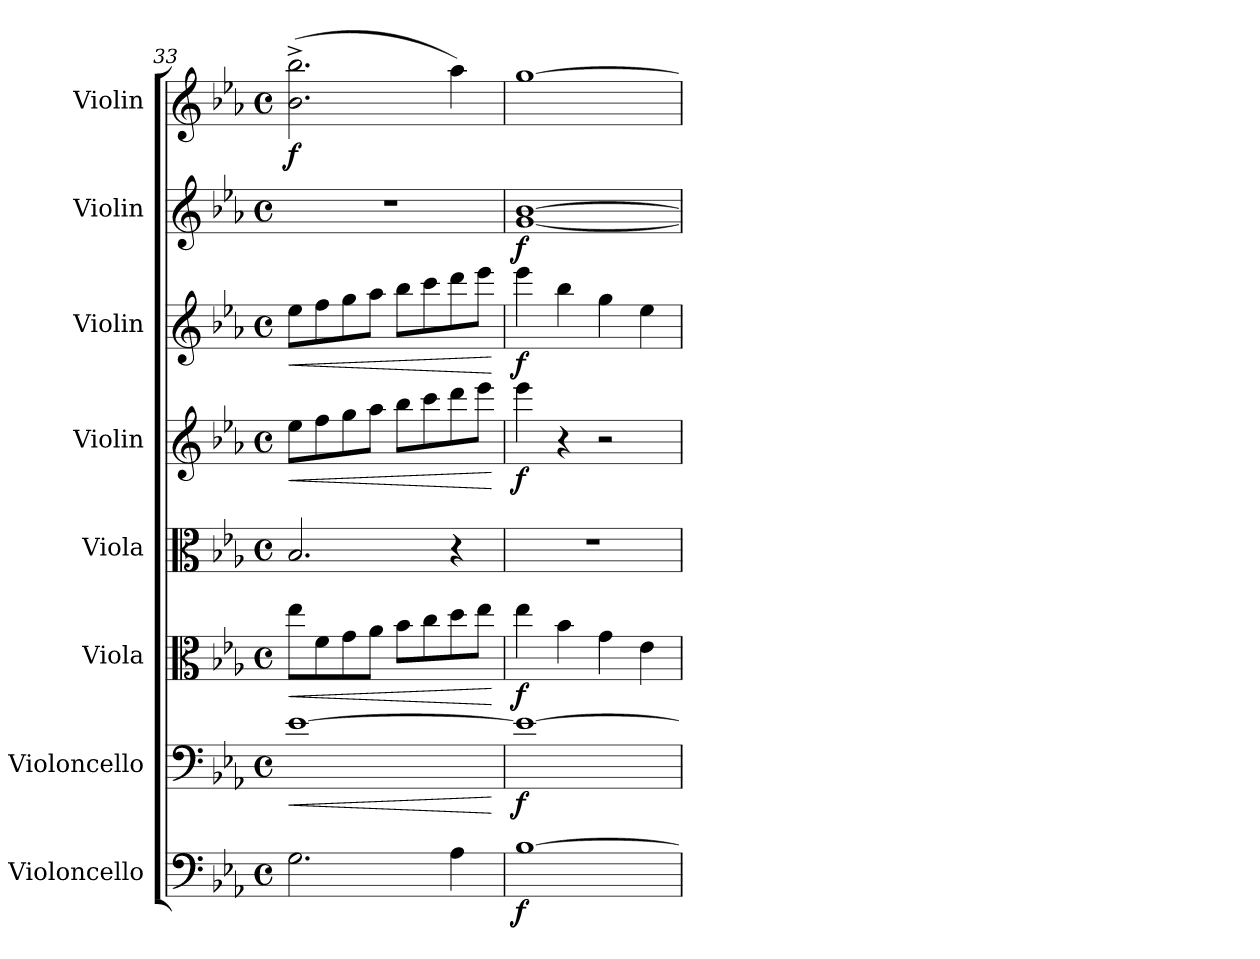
**kern	**dynam	**kern	**dynam	**kern	**dynam	**kern	**kern	**dynam	**kern	**dynam	**kern	**dynam	**kern	**dynam
*part8	*part8	*part7	*part7	*part6	*part6	*part5	*part4	*part4	*part3	*part3	*part2	*part2	*part1	*part1
*staff8	*staff8	*staff7	*staff7	*staff6	*staff6	*staff5	*staff4	*staff4	*staff3	*staff3	*staff2	*staff2	*staff1	*staff1
*I"Violoncello	*	*I"Violoncello	*	*I"Viola	*	*I"Viola	*I"Violin	*	*I"Violin	*	*I"Violin	*	*I"Violin	*
*I'Vc.	*	*I'Vc.	*	*I'Vla.	*	*I'Vla.	*I'Vln.	*	*I'Vln.	*	*I'Vln.	*	*I'Vln.	*
*clefF4	*	*clefF4	*	*clefC3	*	*clefC3	*clefG2	*	*clefG2	*	*clefG2	*	*clefG2	*
*k[b-e-a-]	*	*k[b-e-a-]	*	*k[b-e-a-]	*	*k[b-e-a-]	*k[b-e-a-]	*	*k[b-e-a-]	*	*k[b-e-a-]	*	*k[b-e-a-]	*
*M4/4	*	*M4/4	*	*M4/4	*	*M4/4	*M4/4	*	*M4/4	*	*M4/4	*	*M4/4	*
*met(c)	*	*met(c)	*	*met(c)	*	*met(c)	*met(c)	*	*met(c)	*	*met(c)	*	*met(c)	*
=33	=33	=33	=33	=33	=33	=33	=33	=33	=33	=33	=33	=33	=33	=33
!	!	!	!LO:HP:b	!	!LO:HP:b	!	!	!LO:HP:b	!	!LO:HP:b	!	!	!	!LO:DY:b
2.G\	.	[1e-	<	8ee-\L	<	2.B-/	8ee-\L	<	8ee-\L	<	1r	.	(>2.b-\^ 2.bb-\^	f
.	.	.	.	8f\	.	.	8ff\	.	8ff\	.	.	.	.	.
.	.	.	.	8g\	.	.	8gg\	.	8gg\	.	.	.	.	.
.	.	.	.	8a-\J	.	.	8aa-\J	.	8aa-\J	.	.	.	.	.
.	.	.	.	8b-\L	.	.	8bb-\L	.	8bb-\L	.	.	.	.	.
.	.	.	.	8cc\	.	.	8ccc\	.	8ccc\	.	.	.	.	.
4A-\	.	.	.	8dd\	.	4r	8ddd\	.	8ddd\	.	.	.	4aa-\)	.
.	.	.	.	8ee-\J	.	.	8eee-\J	.	8eee-\J	.	.	.	.	.
.	.	.	[	.	[	.	.	[	.	[	.	.	.	.
!!LO:PB:g=z
=34	=34	=34	=34	=34	=34	=34	=34	=34	=34	=34	=34	=34	=34	=34
!	!LO:DY:b	!	!LO:DY:b	!	!LO:DY:b	!	!	!LO:DY:b	!	!LO:DY:b	!	!LO:DY:b	!	!
[1B-	f	1e-_	f	4ee-\	f	1r	4eee-\	f	4eee-\	f	[1g [1b-	f	[1gg	.
.	.	.	.	4b-\	.	.	4r	.	4bb-\	.	.	.	.	.
.	.	.	.	4g\	.	.	2r	.	4gg\	.	.	.	.	.
.	.	.	.	4e-\	.	.	.	.	4ee-\	.	.	.	.	.
=	=	=	=	=	=	=	=	=	=	=	=	=	=	=
*-	*-	*-	*-	*-	*-	*-	*-	*-	*-	*-	*-	*-	*-	*-
